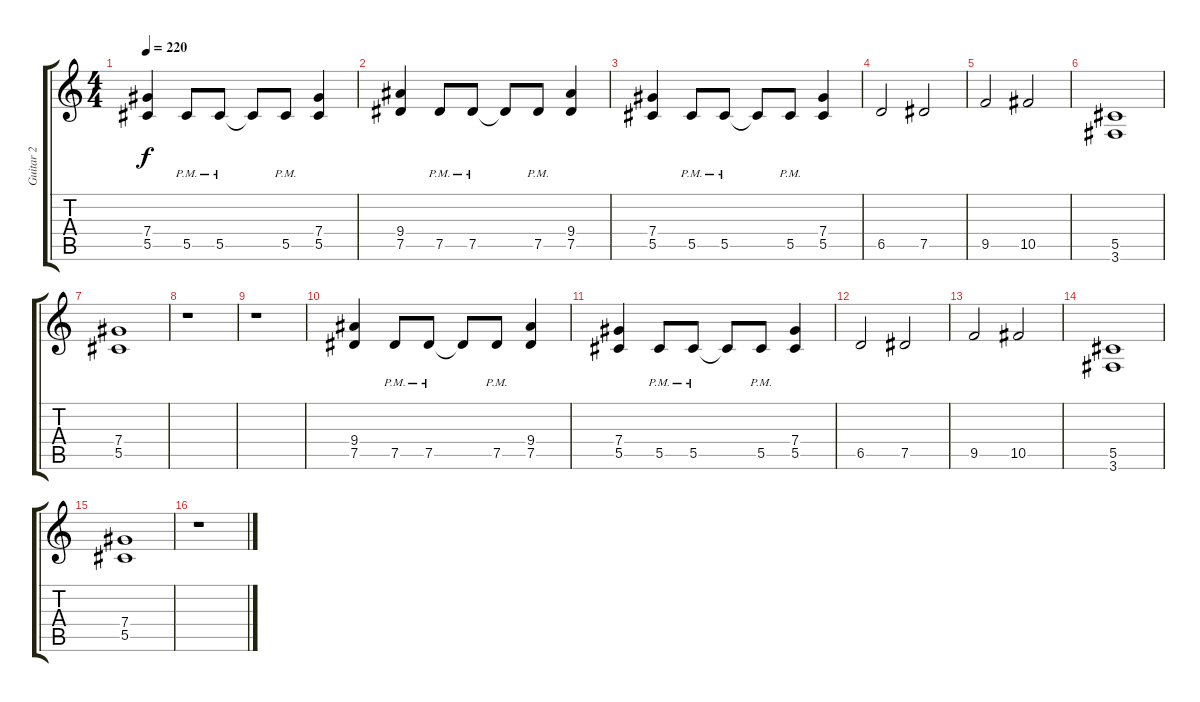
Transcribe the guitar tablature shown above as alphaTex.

\track ("Guitar 2" "Guitar 2") {instrument distortionguitar}
\staff {score tabs}
\tuning (Eb4 Bb3 Gb3 Db3 Ab2 Eb2) {hide}
\ts (4 4)
\tempo 220
\clef g2
\ks c
(7.4 5.5).4{dy f} 5.5{pm}.8 5.5{pm}.8 5.5{t}.8 5.5{pm}.8 (7.4 5.5).4 |
(9.4 7.5).4 7.5{pm}.8 7.5{pm}.8 7.5{t}.8 7.5{pm}.8 (9.4 7.5).4 |
(7.4 5.5).4 5.5{pm}.8 5.5{pm}.8 5.5{t}.8 5.5{pm}.8 (7.4 5.5).4 |
6.5.2 7.5.2 |
9.5.2 10.5.2 |
(5.5 3.6).1 |
(7.4 5.5).1 |
r.1 |
r.1 |
(9.4 7.5).4 7.5{pm}.8 7.5{pm}.8 7.5{t}.8 7.5{pm}.8 (9.4 7.5).4 |
(7.4 5.5).4 5.5{pm}.8 5.5{pm}.8 5.5{t}.8 5.5{pm}.8 (7.4 5.5).4 |
6.5.2 7.5.2 |
9.5.2 10.5.2 |
(5.5 3.6).1 |
(7.4 5.5).1 |
r.1
